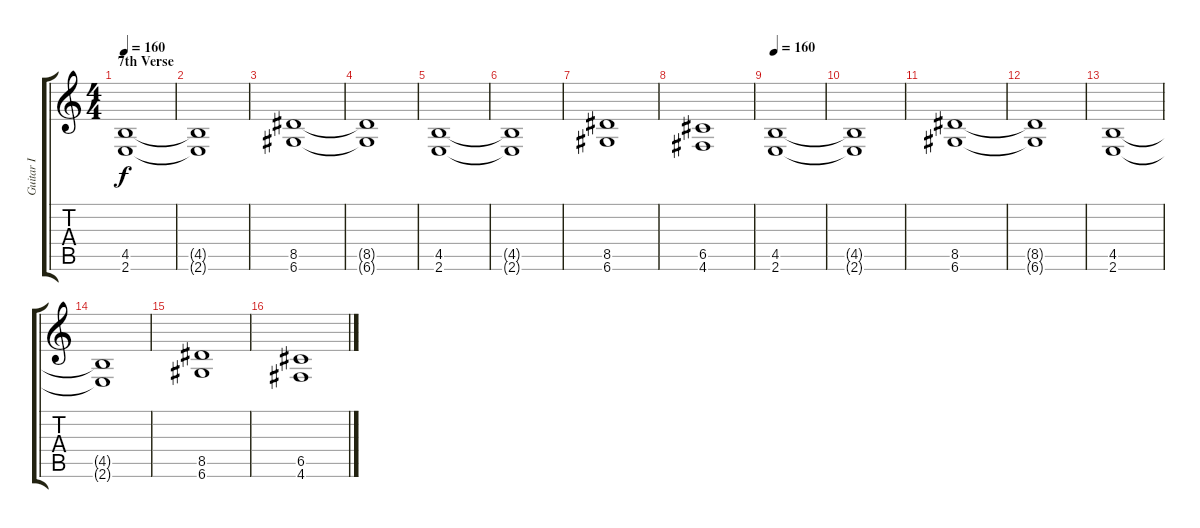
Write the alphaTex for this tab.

\track ("Guitar I" "Guitar I") {instrument distortionguitar}
\staff {score tabs}
\tuning (D4 A3 F3 C3 G2 D2) {hide}
\ts (4 4)
\section ("" "7th Verse")
\tempo 160
\clef g2
\ks c
(4.5 2.6).1{dy f} |
(4.5{t} 2.6{t}).1 |
(8.5 6.6).1 |
(8.5{t} 6.6{t}).1 |
(4.5 2.6).1 |
(4.5{t} 2.6{t}).1 |
(8.5 6.6).1 |
(6.5 4.6).1 |
\tempo 160
(4.5 2.6).1 |
(4.5{t} 2.6{t}).1 |
(8.5 6.6).1 |
(8.5{t} 6.6{t}).1 |
(4.5 2.6).1 |
(4.5{t} 2.6{t}).1 |
(8.5 6.6).1 |
(6.5 4.6).1
